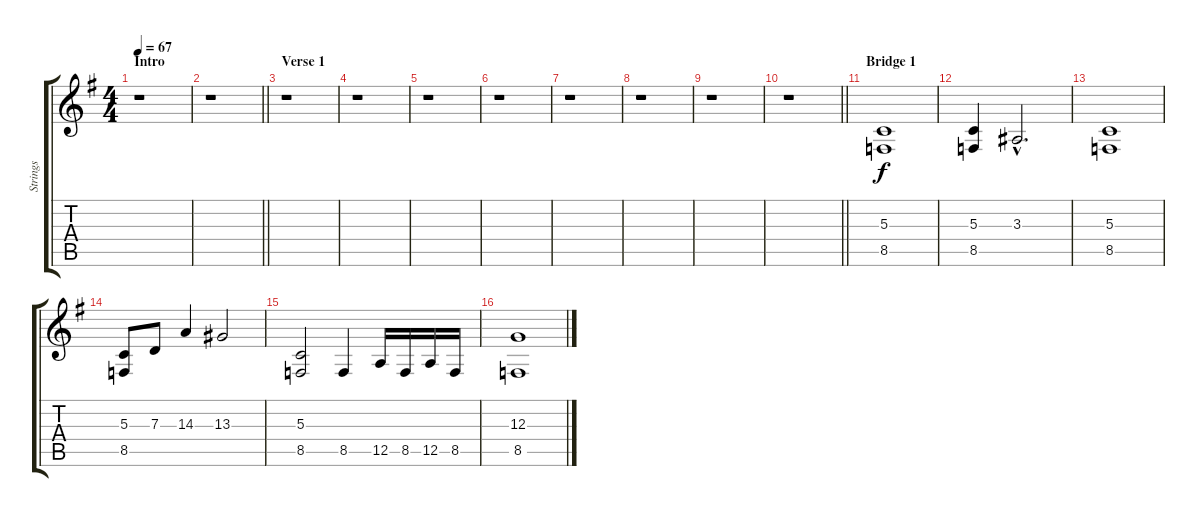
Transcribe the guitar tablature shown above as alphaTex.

\track ("Strings" "Strings") {instrument stringensemble1}
\staff {score tabs}
\tuning (E4 B3 G3 D3 A2 E2) {hide}
\ts (4 4)
\section ("" "Intro")
\tempo 67
\clef g2
\ks g
r.1{dy f instrument stringensemble1} |
\barLineRight lightlight
r.1 |
\section ("" "Verse 1")
r.1 |
r.1 |
r.1 |
r.1 |
r.1 |
r.1 |
r.1 |
\barLineRight lightlight
r.1 |
\section ("" "Bridge 1")
(5.3 8.5).1 |
(5.3 8.5).4 3.3{hac}.2{d} |
(5.3 8.5).1 |
(5.3 8.5).8 7.3.8 14.3.4 13.3.2 |
(5.3 8.5).2 8.5.4 12.5.16 8.5.16 12.5.16 8.5.16 |
(12.3 8.5).1
